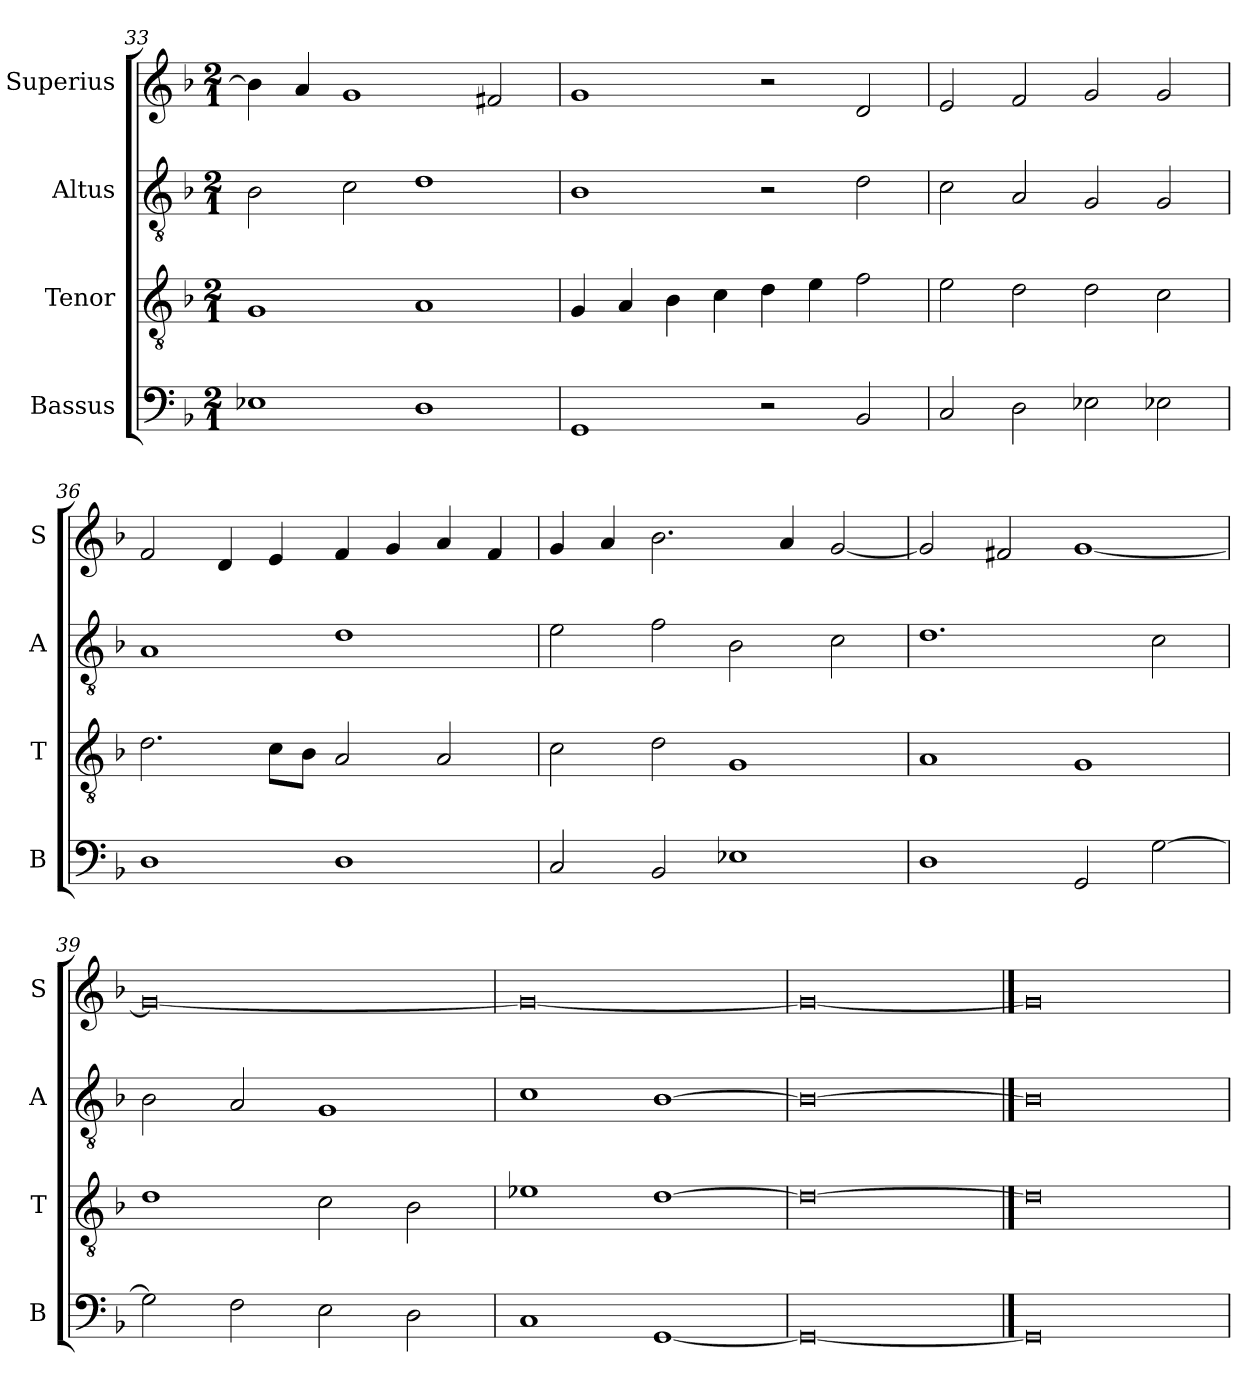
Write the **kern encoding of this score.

**kern	**kern	**kern	**kern
*part4	*part3	*part2	*part1
*staff4	*staff3	*staff2	*staff1
*I"Bassus	*I"Tenor	*I"Altus	*I"Superius
*I'B	*I'T	*I'A	*I'S
*clefF4	*clefGv2	*clefGv2	*clefG2
*k[b-]	*k[b-]	*k[b-]	*k[b-]
*F:	*F:	*F:	*F:
*M2/1	*M2/1	*M2/1	*M2/1
=33	=33	=33	=33
1E-X	1G	2B-	4b-]
.	.	.	4a
.	.	2c	1g
1D	1A	1d	.
.	.	.	2f#X
=34	=34	=34	=34
1GG	4G	1B-	1g
.	4A	.	.
.	4B-	.	.
.	4c	.	.
2r	4d	2r	2r
.	4e	.	.
2BB-	2f	2d	2d
=35	=35	=35	=35
2C	2e	2c	2e
2D	2d	2A	2f
2E-X	2d	2G	2g
2E-X	2c	2G	2g
=36	=36	=36	=36
1D	2.d	1A	2f
.	.	.	4d
.	8cL	.	4e
.	8B-J	.	.
1D	2A	1d	4f
.	.	.	4g
.	2A	.	4a
.	.	.	4f
=37	=37	=37	=37
2C	2c	2e	4g
.	.	.	4a
2BB-	2d	2f	2.b-
1E-X	1G	2B-	.
.	.	.	4a
.	.	2c	[2g
=38	=38	=38	=38
1D	1A	1.d	2g]
.	.	.	2f#X
2GG	1G	.	[1g
[2G	.	2c	.
=39	=39	=39	=39
2G]	1d	2B-	0g_
2F	.	2A	.
2E	2c	1G	.
2D	2B-	.	.
=40	=40	=40	=40
1C	1e-X	1c	0g_
[1GG	[1d	[1B-	.
=41	=41	=41	=41
0GG_	0d_	0B-_	0g_
==42	==42	==42	==42
0GG]	0d]	0B-]	0g]
=	=	=	=
*-	*-	*-	*-
